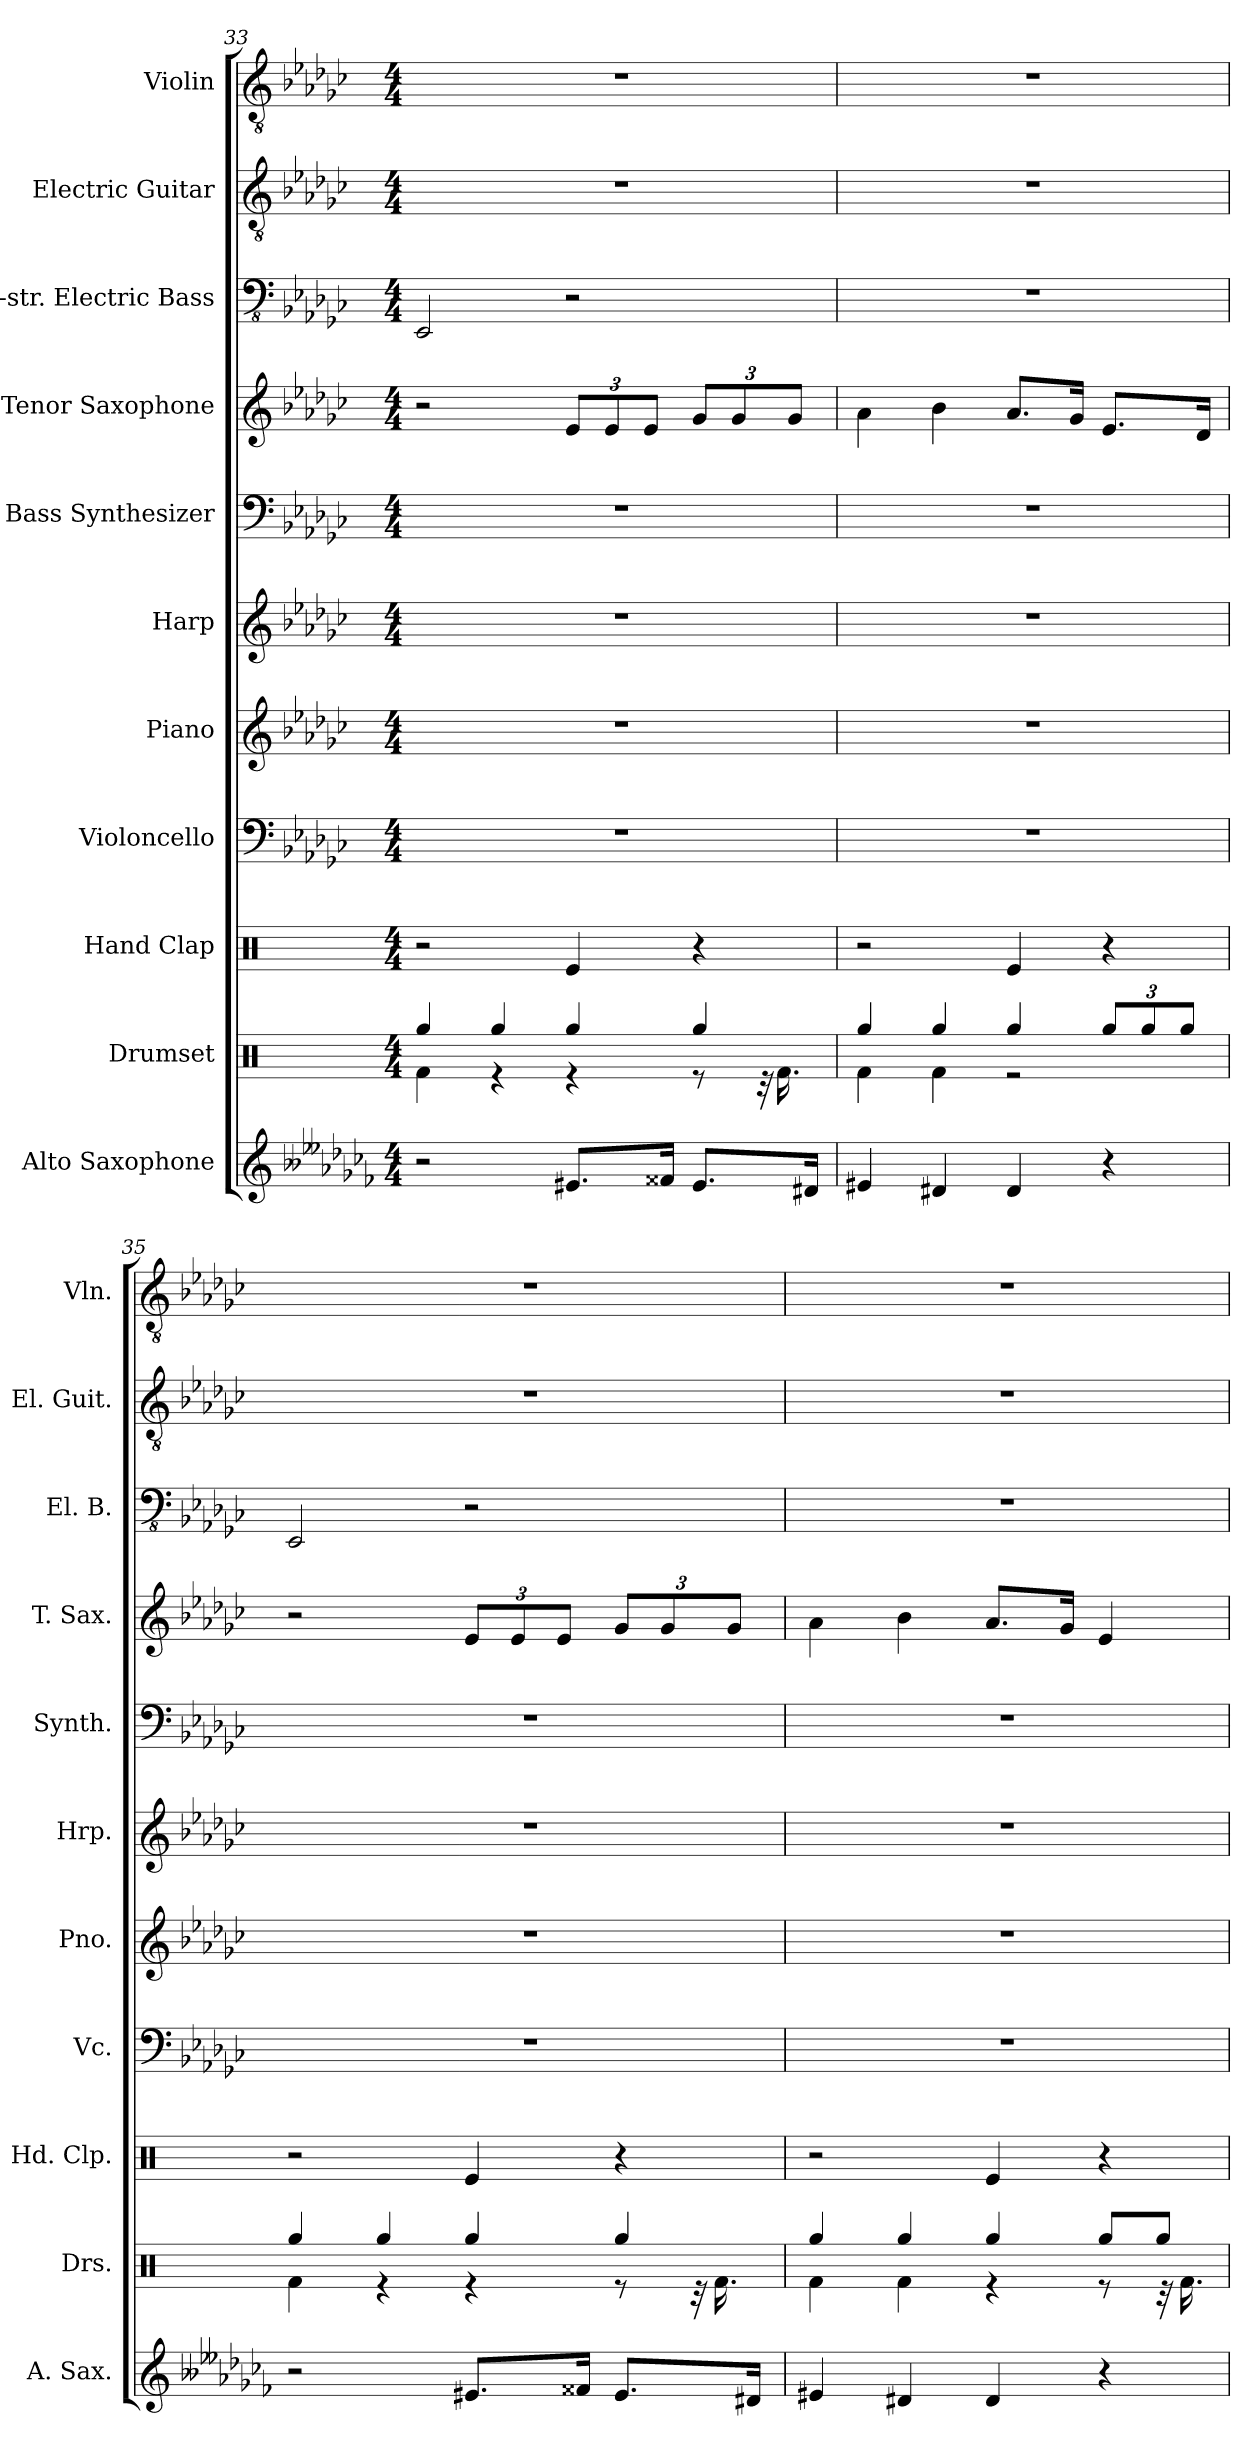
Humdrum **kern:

**kern	**kern	**kern	**kern	**kern	**kern	**kern	**kern	**kern	**kern	**kern
*part11	*part10	*part9	*part8	*part7	*part6	*part5	*part4	*part3	*part2	*part1
*staff11	*staff10	*staff9	*staff8	*staff7	*staff6	*staff5	*staff4	*staff3	*staff2	*staff1
*I"Alto Saxophone	*I"Drumset	*I"Hand Clap	*I"Violoncello	*I"Piano	*I"Harp	*I"Bass Synthesizer	*I"Tenor Saxophone	*I"5-str. Electric Bass	*I"Electric Guitar	*I"Violin
*I'A. Sax.	*I'Drs.	*I'Hd. Clp.	*I'Vc.	*I'Pno.	*I'Hrp.	*I'Synth.	*I'T. Sax.	*I'El. B.	*I'El. Guit.	*I'Vln.
!!LO:PB:g=z
*clefG2	*clefX	*clefX	*clefF4	*clefG2	*clefG2	*clefF4	*clefG2	*clefFv4	*clefGv2	*clefGv2
*ITrd5c9	*	*	*	*	*	*	*ITrd8c14	*	*	*
*k[b--e--a-d-g-c-f-]	*k[]	*k[]	*k[b-e-a-d-g-c-]	*k[b-e-a-d-g-c-]	*k[b-e-a-d-g-c-]	*k[b-e-a-d-g-c-]	*k[b-e-a-d-g-c-]	*k[b-e-a-d-g-c-]	*k[b-e-a-d-g-c-]	*k[b-e-a-d-g-c-]
*M4/4	*M4/4	*M4/4	*M4/4	*M4/4	*M4/4	*M4/4	*M4/4	*M4/4	*M4/4	*M4/4
=33	=33	=33	=33	=33	=33	=33	=33	=33	=33	=33
*	*^	*	*	*	*	*	*	*	*	*
2r	4Rgg/	4Rf\	2r	1r	1r	1r	1r	2r	2EEE-/	1r	1r
.	4Rgg/	4r	.	.	.	.	.	.	.	.	.
*	*	*	*	*	*	*	*	*Xbrackettup	*	*	*
8.G#X/L	4Rgg/	4r	4Re/	.	.	.	.	12E-/L	2r	.	.
.	.	.	.	.	.	.	.	12E-/	.	.	.
.	.	.	.	.	.	.	.	12E-/J	.	.	.
16A#X/Jk	.	.	.	.	.	.	.	.	.	.	.
8.G#/L	4Rgg/	8r	4r	.	.	.	.	12G-/L	.	.	.
.	.	.	.	.	.	.	.	12G-/	.	.	.
.	.	32r	.	.	.	.	.	.	.	.	.
.	.	16.Rf\	.	.	.	.	.	.	.	.	.
.	.	.	.	.	.	.	.	12G-/J	.	.	.
16F#X/Jk	.	.	.	.	.	.	.	.	.	.	.
=34	=34	=34	=34	=34	=34	=34	=34	=34	=34	=34	=34
4G#X/	4Rgg/	4Rf\	2r	1r	1r	1r	1r	4A-\	1r	1r	1r
4F#X/	4Rgg/	4Rf\	.	.	.	.	.	4B-\	.	.	.
4F#/	4Rgg/	2r	4Re/	.	.	.	.	8.A-/L	.	.	.
.	.	.	.	.	.	.	.	16G-/Jk	.	.	.
*	*Xbrackettup	*	*	*	*	*	*	*	*	*	*
4r	12Rgg/L	.	4r	.	.	.	.	8.E-/L	.	.	.
.	12Rgg/	.	.	.	.	.	.	.	.	.	.
.	12Rgg/J	.	.	.	.	.	.	.	.	.	.
.	.	.	.	.	.	.	.	16D-/Jk	.	.	.
=35	=35	=35	=35	=35	=35	=35	=35	=35	=35	=35	=35
2r	4Rgg/	4Rf\	2r	1r	1r	1r	1r	2r	2EEE-/	1r	1r
.	4Rgg/	4r	.	.	.	.	.	.	.	.	.
8.G#X/L	4Rgg/	4r	4Re/	.	.	.	.	12E-/L	2r	.	.
.	.	.	.	.	.	.	.	12E-/	.	.	.
.	.	.	.	.	.	.	.	12E-/J	.	.	.
16A#X/Jk	.	.	.	.	.	.	.	.	.	.	.
8.G#/L	4Rgg/	8r	4r	.	.	.	.	12G-/L	.	.	.
.	.	.	.	.	.	.	.	12G-/	.	.	.
.	.	32r	.	.	.	.	.	.	.	.	.
.	.	16.Rf\	.	.	.	.	.	.	.	.	.
.	.	.	.	.	.	.	.	12G-/J	.	.	.
16F#X/Jk	.	.	.	.	.	.	.	.	.	.	.
!!LO:PB:g=z
=36	=36	=36	=36	=36	=36	=36	=36	=36	=36	=36	=36
4G#X/	4Rgg/	4Rf\	2r	1r	1r	1r	1r	4A-\	1r	1r	1r
4F#X/	4Rgg/	4Rf\	.	.	.	.	.	4B-\	.	.	.
4F#/	4Rgg/	4r	4Re/	.	.	.	.	8.A-/L	.	.	.
.	.	.	.	.	.	.	.	16G-/Jk	.	.	.
4r	8Rgg/L	8r	4r	.	.	.	.	4E-/	.	.	.
.	8Rgg/J	32r	.	.	.	.	.	.	.	.	.
.	.	16.Rf\	.	.	.	.	.	.	.	.	.
*	*v	*v	*	*	*	*	*	*	*	*	*
=	=	=	=	=	=	=	=	=	=	=
*-	*-	*-	*-	*-	*-	*-	*-	*-	*-	*-
